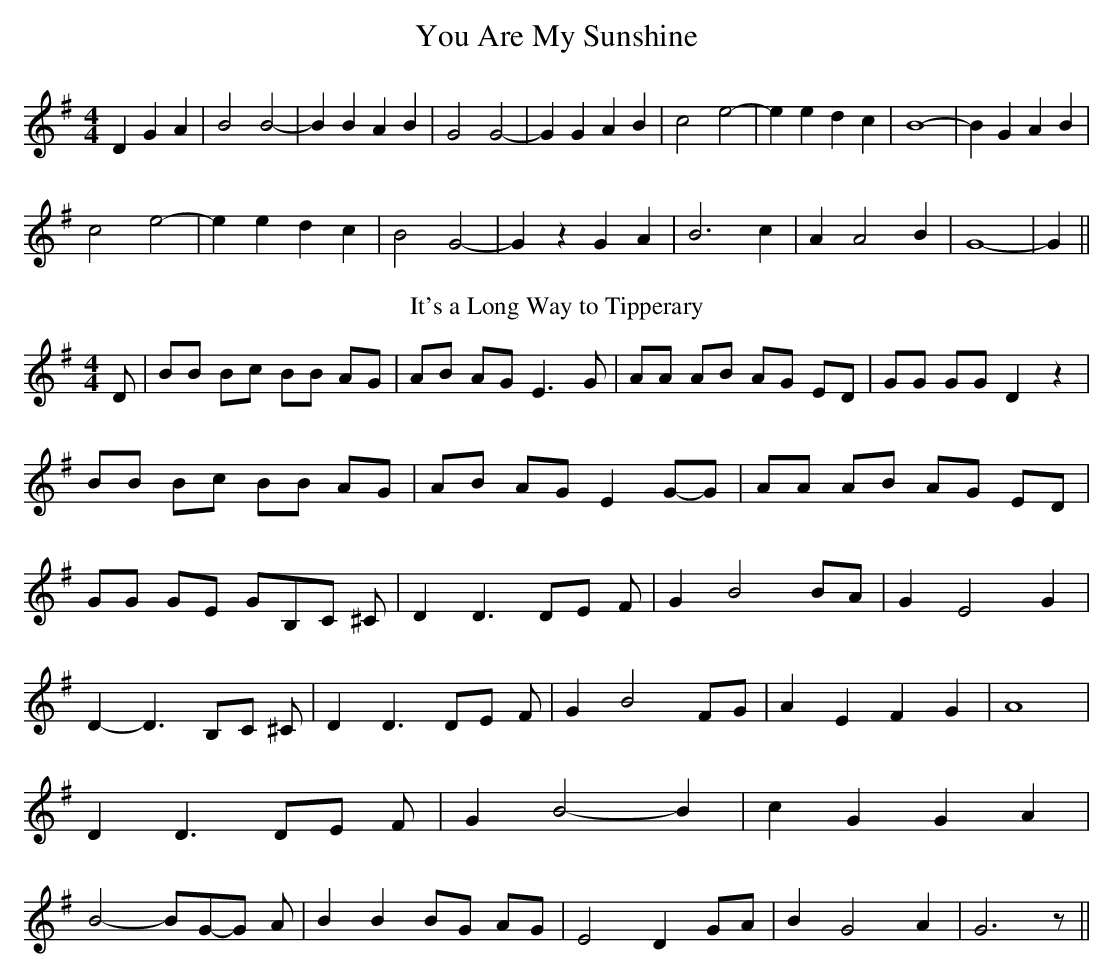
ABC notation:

X:1
T:You Are My Sunshine
M:4/4
L:1/4
K:G
D G A| B2 B2-| B B A B| G2 G2-| G G A B| c2 e2-| e e d c| B4-| B G A B|
c2 e2-| e e d c| B2 G2-| G z G A| B3 c| A A2 B| G4-| G||
T:It's a Long Way to Tipperary
M:4/4
L:1/8
K:G
D-| BB Bc BB AG| AB AG E3 G-| AA AB AG ED| GG GG D2 z2| BB Bc BB AG|\
AB AG E2G-G| AA AB AG ED| GG GE GB,-C ^C| D2 D3 DE F| G2 B4 BA| G2 E4 G2|\
D2- D3B,-C ^C| D2 D3 DE F| G2 B4 FG| A2 E2 F2 G2| A8| D2 D3D-E F|\
G2 B4- B2| c2 G2 G2 A2| B4- BG-G A| B2 B2 BG AG| E4 D2G-A| B2 G4 A2|\
G6 z||
